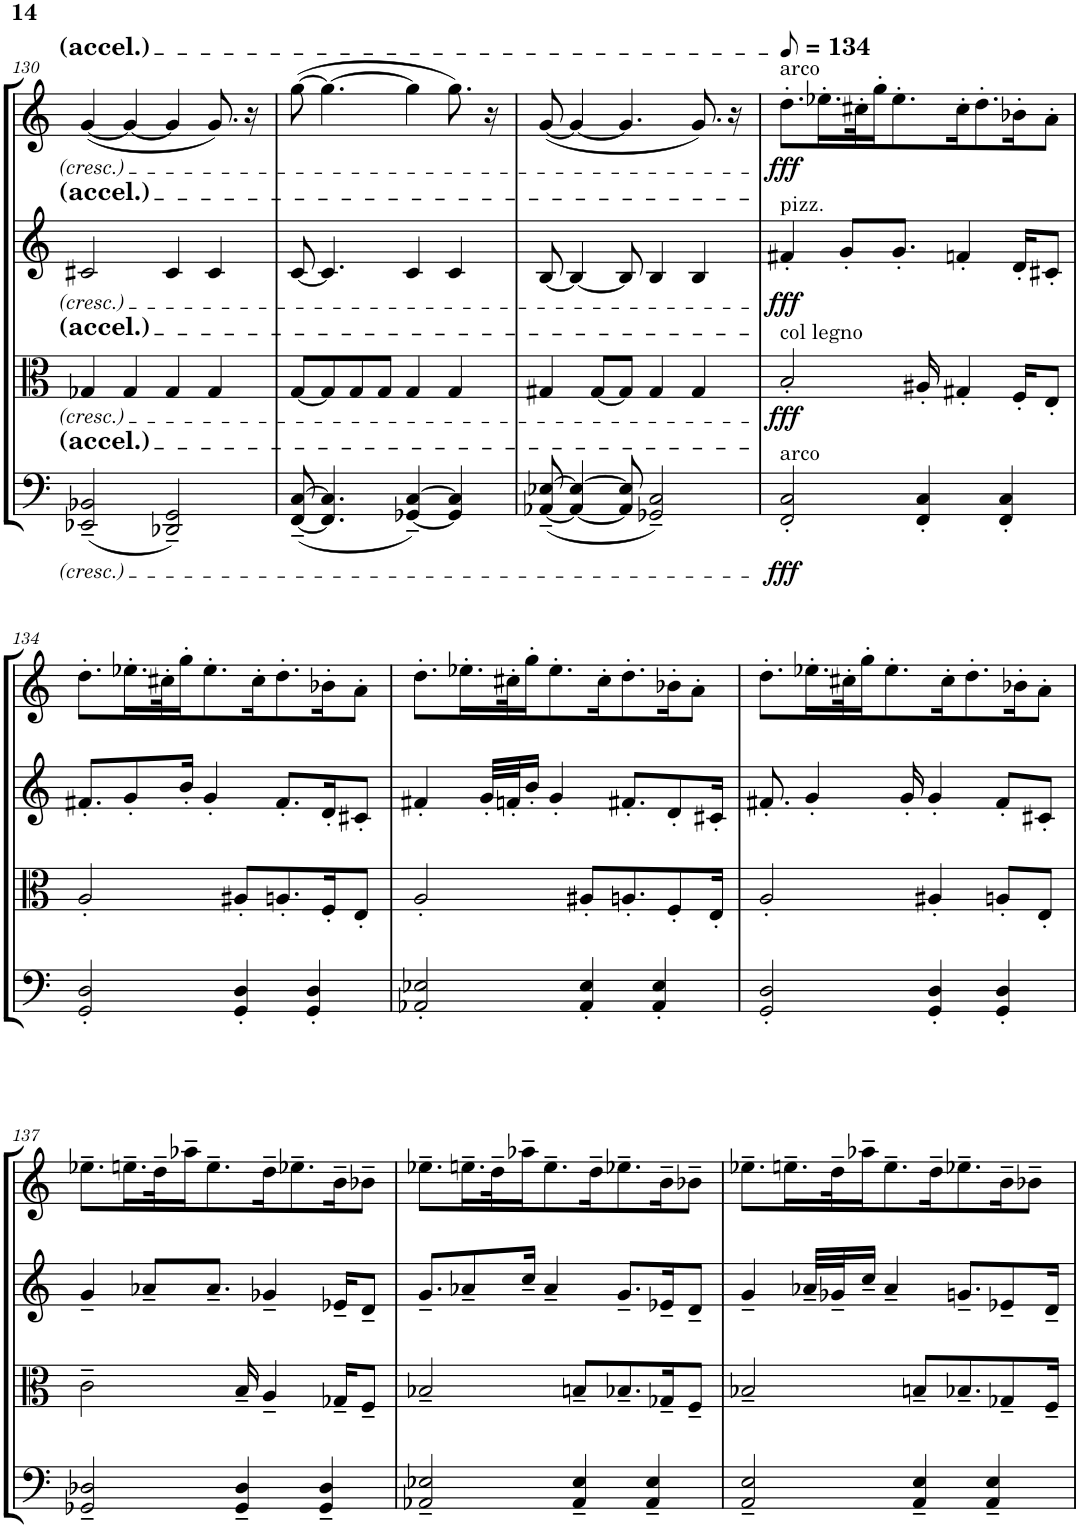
**kern	**dynam	**kern	**dynam	**kern	**dynam	**kern	**dynam
*part4	*part4	*part3	*part3	*part2	*part2	*part1	*part1
*staff4	*staff4	*staff3	*staff3	*staff2	*staff2	*staff1	*staff1
*I"Violoncello	*	*I"Viola	*	*I"Violin II	*	*I"Violin I	*
*I'Vc	*	*I'Vla	*	*I'Vln	*	*I'Vln	*
!!LO:PB:g=z
*clefF4	*	*clefC3	*	*clefG2	*	*clefG2	*
*k[]	*	*k[]	*	*k[]	*	*k[]	*
*M4/4	*	*M4/4	*	*M4/4	*	*M4/4	*
=130	=130	=130	=130	=130	=130	=130	=130
(2EE-X/~ 2BB-X/~	.	4G-X/	.	2c#X/	.	([4g/	.
.	.	4G-/	.	.	.	4g/_	.
2DD-X/~ 2GG/~)	.	4G-/	.	4c#/	.	4g/]	.
.	.	4G-/	.	4c#/	.	8.g/)	.
.	.	.	.	.	.	16r	.
=131	=131	=131	=131	=131	=131	=131	=131
([8FF/~ [8C/~	.	[8G/L	.	[8c/	.	([8gg\	.
4.FF/] 4.C/]	.	8G/]	.	4.c/]	.	4.gg\_	.
.	.	8G/	.	.	.	.	.
.	.	8G/J	.	.	.	.	.
[4GG-X/~ [4C/~)	.	4G/	.	4c/	.	4gg\]	.
4GG-/] 4C/]	.	4G/	.	4c/	.	8.gg\)	.
.	.	.	.	.	.	16r	.
=132	=132	=132	=132	=132	=132	=132	=132
([8AA-X/~ [8E-X/~	.	4G#X/	.	[8B/	.	([8g/	.
4AA-/_ 4E-/_	.	.	.	4B/_	.	4g/_	.
.	.	[8G#/L	.	.	.	.	.
8AA-/] 8E-/]	.	8G#/J]	.	8B/]	.	4.g/]	.
2GG-X/~ 2C/~)	.	4G#/	.	4B/	.	.	.
.	.	4G#/	.	4B/	.	8.g/)	.
.	.	.	.	.	.	16r	.
=133	=133	=133	=133	=133	=133	=133	=133
*	*	*	*	*	*	*MM67	*
!	!	!	!	!	!	!LO:TX:a:t=arco	!
!	!	!	!	!LO:TX:a:t=pizz.	!	!	!
!	!	!LO:TX:a:t=col legno	!	!	!	!	!
!LO:TX:a:t=arco	!	!	!	!	!	!	!
!	!LO:DY:b	!	!LO:DY:b	!	!LO:DY:b	!	!LO:DY:b
2FF/' 2C/'	fff	2B'/	fff	4f#X'/	fff	8.dd'\L	fff
.	.	.	.	.	.	16.ee-X'\L	.
.	.	.	.	8g'/L	.	.	.
.	.	.	.	.	.	32cc#X'\K	.
.	.	.	.	.	.	16gg'\J	.
.	.	.	.	8.g'/J	.	8.ee-'\	.
4FF/' 4C/'	.	16A#X'/	.	.	.	.	.
.	.	4G#X'/	.	4fn'/	.	16cc#'\K	.
.	.	.	.	.	.	8.dd'\	.
4FF/' 4C/'	.	.	.	.	.	.	.
.	.	16F'/KL	.	16d'/KL	.	16b-X'\K	.
.	.	8E'/J	.	8c#X'/J	.	8a'\J	.
!!LO:LB:g=z
=134	=134	=134	=134	=134	=134	=134	=134
2GG/' 2D/'	.	2A'/	.	8.f#X'/L	.	8.dd'\L	.
.	.	.	.	8g'/	.	16.ee-X'\L	.
.	.	.	.	.	.	32cc#X'\K	.
.	.	.	.	16b'/Jk	.	16gg'\J	.
.	.	.	.	4g'/	.	8.ee-'\	.
4GG/' 4D/'	.	8A#X'/L	.	.	.	.	.
.	.	.	.	.	.	16cc#'\K	.
.	.	8.An'/	.	8.f#'/L	.	8.dd'\	.
4GG/' 4D/'	.	.	.	.	.	.	.
.	.	16F'/K	.	16d'/K	.	16b-X'\K	.
.	.	8E'/J	.	8c#X'/J	.	8a'\J	.
=135	=135	=135	=135	=135	=135	=135	=135
2AA-X/' 2E-X/'	.	2A'/	.	4f#X'/	.	8.dd'\L	.
.	.	.	.	.	.	16.ee-X'\L	.
.	.	.	.	32g'/LLL	.	.	.
.	.	.	.	32fn'/J	.	32cc#X'\K	.
.	.	.	.	16b'/JJ	.	16gg'\J	.
.	.	.	.	4g'/	.	8.ee-'\	.
4AA-/' 4E-/'	.	8A#X'/L	.	.	.	.	.
.	.	.	.	.	.	16cc#'\K	.
.	.	8.An'/	.	8.f#X'/L	.	8.dd'\	.
4AA-/' 4E-/'	.	.	.	.	.	.	.
.	.	8F'/	.	8d'/	.	16b-X'\K	.
.	.	.	.	.	.	8a'\J	.
.	.	16E'/Jk	.	16c#X'/Jk	.	.	.
=136	=136	=136	=136	=136	=136	=136	=136
2GG/' 2D/'	.	2A'/	.	8.f#X'/	.	8.dd'\L	.
.	.	.	.	4g'/	.	16.ee-X'\L	.
.	.	.	.	.	.	32cc#X'\K	.
.	.	.	.	.	.	16gg'\J	.
.	.	.	.	.	.	8.ee-'\	.
.	.	.	.	16g'/	.	.	.
4GG/' 4D/'	.	4A#X'/	.	4g'/	.	.	.
.	.	.	.	.	.	16cc#'\K	.
.	.	.	.	.	.	8.dd'\	.
4GG/' 4D/'	.	8An'/L	.	8f#'/L	.	.	.
.	.	.	.	.	.	16b-X'\K	.
.	.	8E'/J	.	8c#X'/J	.	8a'\J	.
!!LO:LB:g=z
=137	=137	=137	=137	=137	=137	=137	=137
2GG-X/~ 2D-X/~	.	2c~\	.	4g~/	.	8.ee-X~\L	.
.	.	.	.	.	.	16.een~\L	.
.	.	.	.	8a-X~/L	.	.	.
.	.	.	.	.	.	32dd~\K	.
.	.	.	.	.	.	16aa-X~\J	.
.	.	.	.	8.a-~/J	.	8.ee~\	.
4GG-/~ 4D-/~	.	16B~/	.	.	.	.	.
.	.	4A~/	.	4g-X~/	.	16dd~\K	.
.	.	.	.	.	.	8.ee-X~\	.
4GG-/~ 4D-/~	.	.	.	.	.	.	.
.	.	16G-X~/KL	.	16e-X~/KL	.	16b~\K	.
.	.	8F~/J	.	8d~/J	.	8b-X~\J	.
=138	=138	=138	=138	=138	=138	=138	=138
2AA-X/~ 2E-X/~	.	2B-X~/	.	8.g~/L	.	8.ee-X~\L	.
.	.	.	.	8a-X~/	.	16.een~\L	.
.	.	.	.	.	.	32dd~\K	.
.	.	.	.	16cc~/Jk	.	16aa-X~\J	.
.	.	.	.	4a-~/	.	8.ee~\	.
4AA-/~ 4E-/~	.	8Bn~/L	.	.	.	.	.
.	.	.	.	.	.	16dd~\K	.
.	.	8.B-X~/	.	8.g~/L	.	8.ee-X~\	.
4AA-/~ 4E-/~	.	.	.	.	.	.	.
.	.	16G-X~/K	.	16e-X~/K	.	16b~\K	.
.	.	8F~/J	.	8d~/J	.	8b-X~\J	.
=139	=139	=139	=139	=139	=139	=139	=139
2AA/~ 2E/~	.	2B-X~/	.	4g~/	.	8.ee-X~\L	.
.	.	.	.	.	.	16.een~\L	.
.	.	.	.	32a-X~/LLL	.	.	.
.	.	.	.	32g-X~/J	.	32dd~\K	.
.	.	.	.	16cc~/JJ	.	16aa-X~\J	.
.	.	.	.	4a-~/	.	8.ee~\	.
4AA/~ 4E/~	.	8Bn~/L	.	.	.	.	.
.	.	.	.	.	.	16dd~\K	.
.	.	8.B-X~/	.	8.gn~/L	.	8.ee-X~\	.
4AA/~ 4E/~	.	.	.	.	.	.	.
.	.	8G-X~/	.	8e-X~/	.	16b~\K	.
.	.	.	.	.	.	8b-X~\J	.
.	.	16F~/Jk	.	16d~/Jk	.	.	.
=	=	=	=	=	=	=	=
*-	*-	*-	*-	*-	*-	*-	*-
